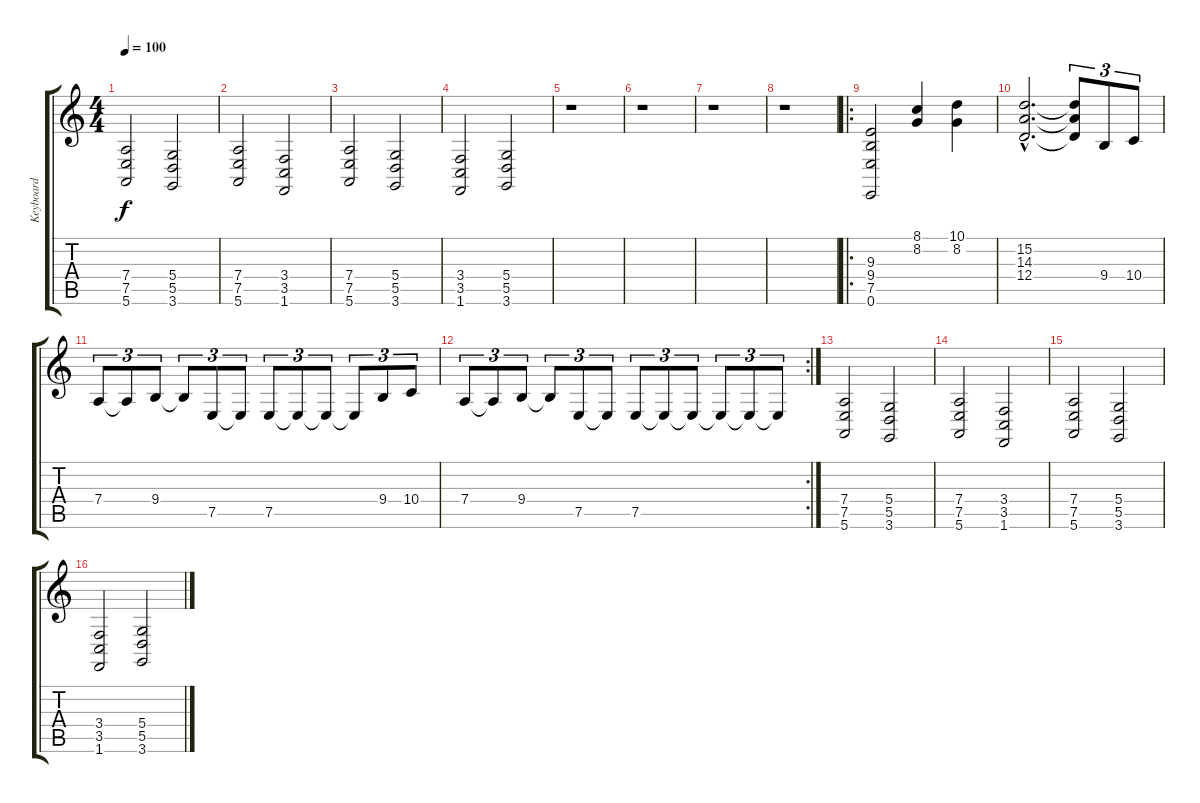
\track ("Keyboard" "Keyboard") {instrument choiraahs}
\staff {score tabs}
\tuning (E4 B3 G3 D3 A2 E2) {hide}
\ts (4 4)
\tempo 100
\clef g2
\ks c
(7.4 7.5 5.6).2{dy f} (5.4 5.5 3.6).2 |
(7.4 7.5 5.6).2 (3.4 3.5 1.6).2 |
(7.4 7.5 5.6).2 (5.4 5.5 3.6).2 |
(3.4 3.5 1.6).2 (5.4 5.5 3.6).2 |
r.1 |
r.1 |
r.1 |
r.1 |
\ro
(9.3 9.4 7.5 0.6).2 (8.1 8.2).4 (10.1 8.2).4 |
(15.2{hac} 14.3{hac} 12.4{hac}).2{d} (15.2{t} 14.3{t} 12.4{t}).8{tu (3 2)} 9.4.8{tu (3 2)} 10.4.8{tu (3 2)} |
7.4.8{tu (3 2)} 7.4{t}.8{tu (3 2)} 9.4.8{tu (3 2)} 9.4{t}.8{tu (3 2)} 7.5.8{tu (3 2)} 7.5{t}.8{tu (3 2)} 7.5.8{tu (3 2)} 7.5{t}.8{tu (3 2)} 7.5{t}.8{tu (3 2)} 7.5{t}.8{tu (3 2)} 9.4.8{tu (3 2)} 10.4.8{tu (3 2)} |
\rc 2
7.4.8{tu (3 2)} 7.4{t}.8{tu (3 2)} 9.4.8{tu (3 2)} 9.4{t}.8{tu (3 2)} 7.5.8{tu (3 2)} 7.5{t}.8{tu (3 2)} 7.5.8{tu (3 2)} 7.5{t}.8{tu (3 2)} 7.5{t}.8{tu (3 2)} 7.5{t}.8{tu (3 2)} 7.5{t}.8{tu (3 2)} 7.5{t}.8{tu (3 2)} |
(7.4 7.5 5.6).2 (5.4 5.5 3.6).2 |
(7.4 7.5 5.6).2 (3.4 3.5 1.6).2 |
(7.4 7.5 5.6).2 (5.4 5.5 3.6).2 |
(3.4 3.5 1.6).2 (5.4 5.5 3.6).2
